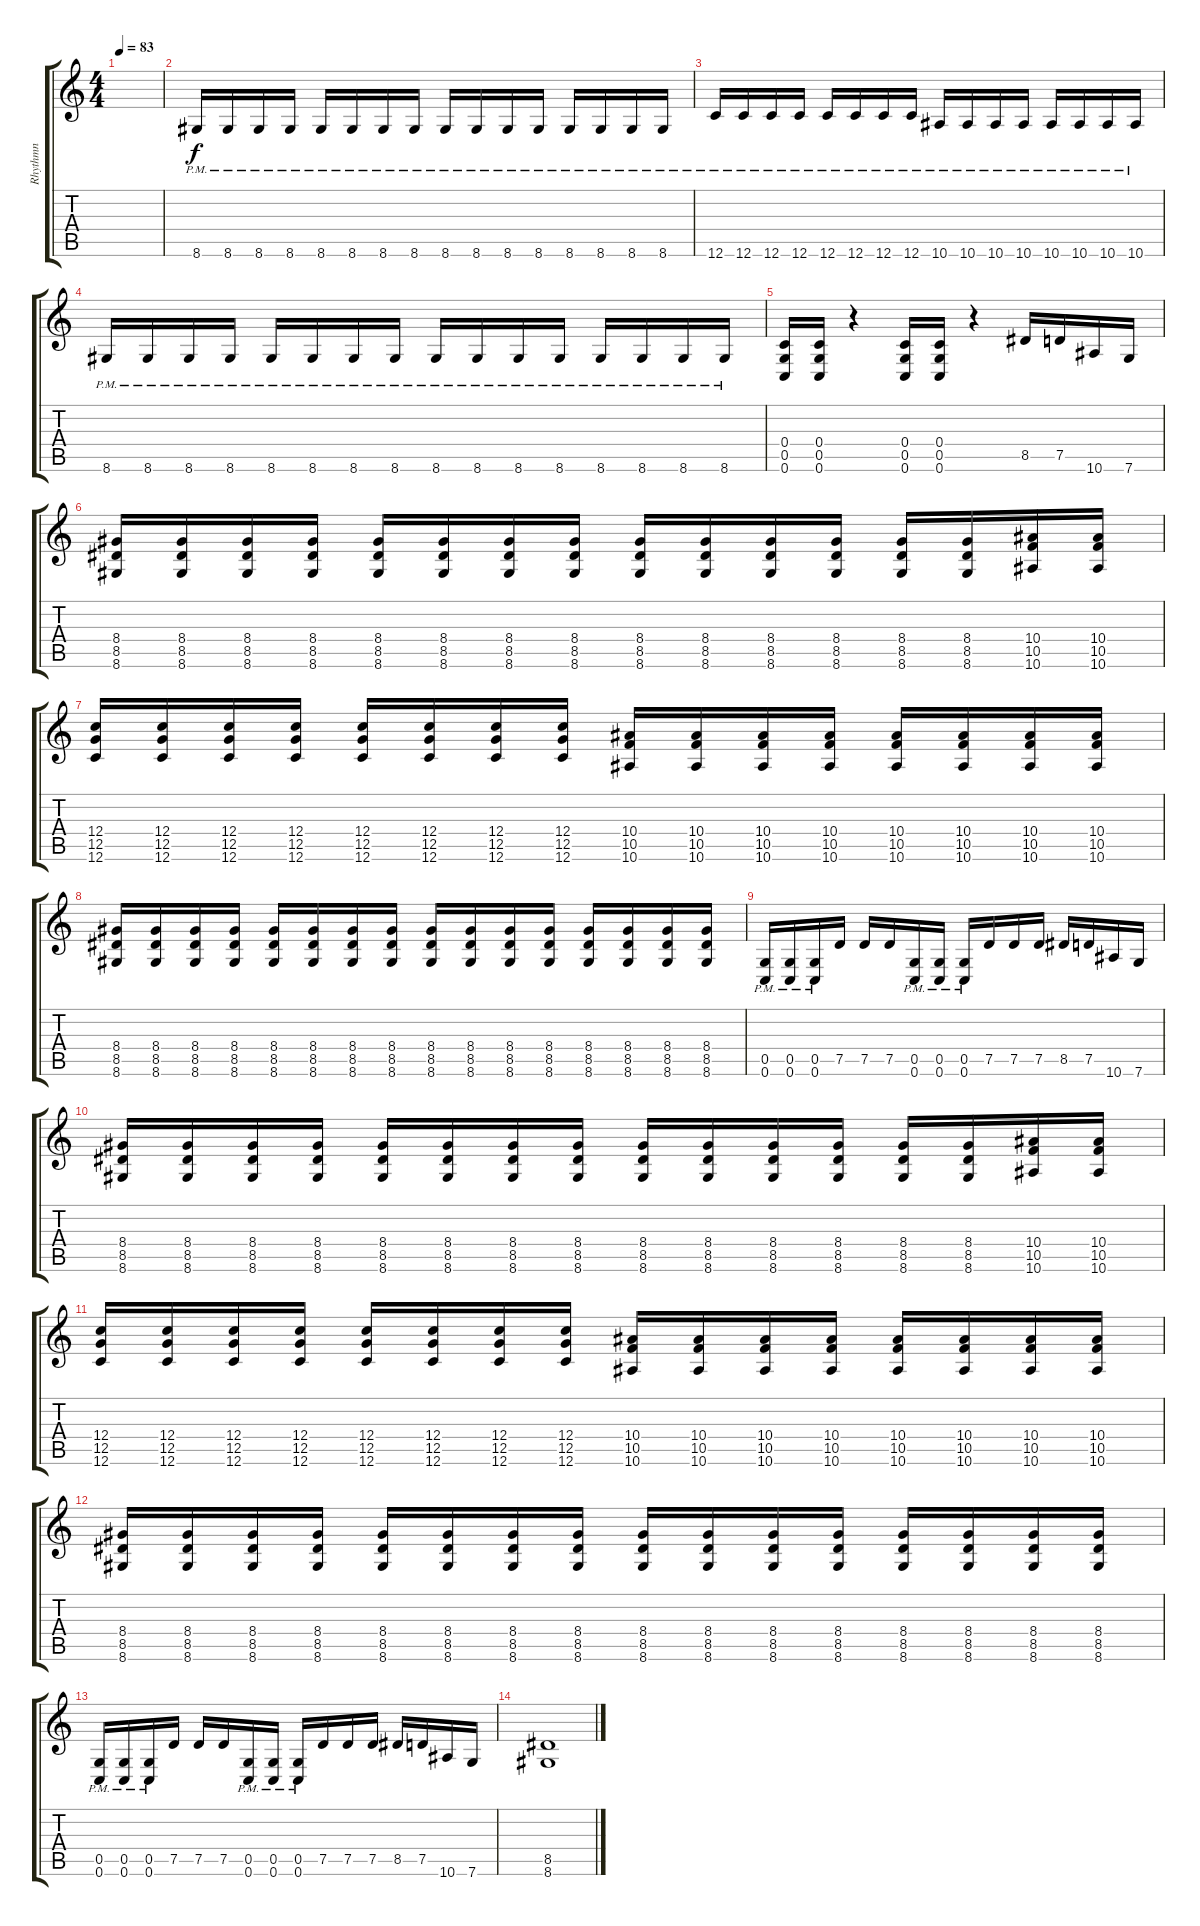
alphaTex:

\track ("Rhythmn" "Rhythmn") {instrument distortionguitar}
\staff {score tabs}
\tuning (D4 A3 F3 C3 G2 C2) {hide}
\ts (4 4)
\tempo 83
\clef g2
\ks c
|
8.6{pm}.16{volume 13} 8.6{pm}.16 8.6{pm}.16 8.6{pm}.16 8.6{pm}.16 8.6{pm}.16 8.6{pm}.16 8.6{pm}.16 8.6{pm}.16 8.6{pm}.16 8.6{pm}.16 8.6{pm}.16 8.6{pm}.16 8.6{pm}.16 8.6{pm}.16 8.6{pm}.16 |
12.6{pm}.16 12.6{pm}.16 12.6{pm}.16 12.6{pm}.16 12.6{pm}.16 12.6{pm}.16 12.6{pm}.16 12.6{pm}.16 10.6{pm}.16 10.6{pm}.16 10.6{pm}.16 10.6{pm}.16 10.6{pm}.16 10.6{pm}.16 10.6{pm}.16 10.6{pm}.16 |
8.6{pm}.16 8.6{pm}.16 8.6{pm}.16 8.6{pm}.16 8.6{pm}.16 8.6{pm}.16 8.6{pm}.16 8.6{pm}.16 8.6{pm}.16 8.6{pm}.16 8.6{pm}.16 8.6{pm}.16 8.6{pm}.16 8.6{pm}.16 8.6{pm}.16 8.6{pm}.16 |
(0.4 0.5 0.6).16 (0.4 0.5 0.6).16 r.4 (0.4 0.5 0.6).16 (0.4 0.5 0.6).16 r.4 8.5.16 7.5.16 10.6.16 7.6.16 |
(8.4 8.5 8.6).16 (8.4 8.5 8.6).16 (8.4 8.5 8.6).16 (8.4 8.5 8.6).16 (8.4 8.5 8.6).16 (8.4 8.5 8.6).16 (8.4 8.5 8.6).16 (8.4 8.5 8.6).16 (8.4 8.5 8.6).16 (8.4 8.5 8.6).16 (8.4 8.5 8.6).16 (8.4 8.5 8.6).16 (8.4 8.5 8.6).16 (8.4 8.5 8.6).16 (10.4 10.5 10.6).16 (10.4 10.5 10.6).16 |
(12.4 12.5 12.6).16 (12.4 12.5 12.6).16 (12.4 12.5 12.6).16 (12.4 12.5 12.6).16 (12.4 12.5 12.6).16 (12.4 12.5 12.6).16 (12.4 12.5 12.6).16 (12.4 12.5 12.6).16 (10.4 10.5 10.6).16 (10.4 10.5 10.6).16 (10.4 10.5 10.6).16 (10.4 10.5 10.6).16 (10.4 10.5 10.6).16 (10.4 10.5 10.6).16 (10.4 10.5 10.6).16 (10.4 10.5 10.6).16 |
(8.4 8.5 8.6).16 (8.4 8.5 8.6).16 (8.4 8.5 8.6).16 (8.4 8.5 8.6).16 (8.4 8.5 8.6).16 (8.4 8.5 8.6).16 (8.4 8.5 8.6).16 (8.4 8.5 8.6).16 (8.4 8.5 8.6).16 (8.4 8.5 8.6).16 (8.4 8.5 8.6).16 (8.4 8.5 8.6).16 (8.4 8.5 8.6).16 (8.4 8.5 8.6).16 (8.4 8.5 8.6).16 (8.4 8.5 8.6).16 |
(0.5{pm} 0.6{pm}).16 (0.5{pm} 0.6{pm}).16 (0.5{pm} 0.6{pm}).16 7.5.16 7.5.16 7.5.16 (0.5{pm} 0.6{pm}).16 (0.5{pm} 0.6{pm}).16 (0.5{pm} 0.6{pm}).16 7.5.16 7.5.16 7.5.16 8.5.16 7.5.16 10.6.16 7.6.16 |
(8.4 8.5 8.6).16 (8.4 8.5 8.6).16 (8.4 8.5 8.6).16 (8.4 8.5 8.6).16 (8.4 8.5 8.6).16 (8.4 8.5 8.6).16 (8.4 8.5 8.6).16 (8.4 8.5 8.6).16 (8.4 8.5 8.6).16 (8.4 8.5 8.6).16 (8.4 8.5 8.6).16 (8.4 8.5 8.6).16 (8.4 8.5 8.6).16 (8.4 8.5 8.6).16 (10.4 10.5 10.6).16 (10.4 10.5 10.6).16 |
(12.4 12.5 12.6).16 (12.4 12.5 12.6).16 (12.4 12.5 12.6).16 (12.4 12.5 12.6).16 (12.4 12.5 12.6).16 (12.4 12.5 12.6).16 (12.4 12.5 12.6).16 (12.4 12.5 12.6).16 (10.4 10.5 10.6).16 (10.4 10.5 10.6).16 (10.4 10.5 10.6).16 (10.4 10.5 10.6).16 (10.4 10.5 10.6).16 (10.4 10.5 10.6).16 (10.4 10.5 10.6).16 (10.4 10.5 10.6).16 |
(8.4 8.5 8.6).16 (8.4 8.5 8.6).16 (8.4 8.5 8.6).16 (8.4 8.5 8.6).16 (8.4 8.5 8.6).16 (8.4 8.5 8.6).16 (8.4 8.5 8.6).16 (8.4 8.5 8.6).16 (8.4 8.5 8.6).16 (8.4 8.5 8.6).16 (8.4 8.5 8.6).16 (8.4 8.5 8.6).16 (8.4 8.5 8.6).16 (8.4 8.5 8.6).16 (8.4 8.5 8.6).16 (8.4 8.5 8.6).16 |
(0.5{pm} 0.6{pm}).16 (0.5{pm} 0.6{pm}).16 (0.5{pm} 0.6{pm}).16 7.5.16 7.5.16 7.5.16 (0.5{pm} 0.6{pm}).16 (0.5{pm} 0.6{pm}).16 (0.5{pm} 0.6{pm}).16 7.5.16 7.5.16 7.5.16 8.5.16 7.5.16 10.6.16 7.6.16 |
(8.5 8.6).1
